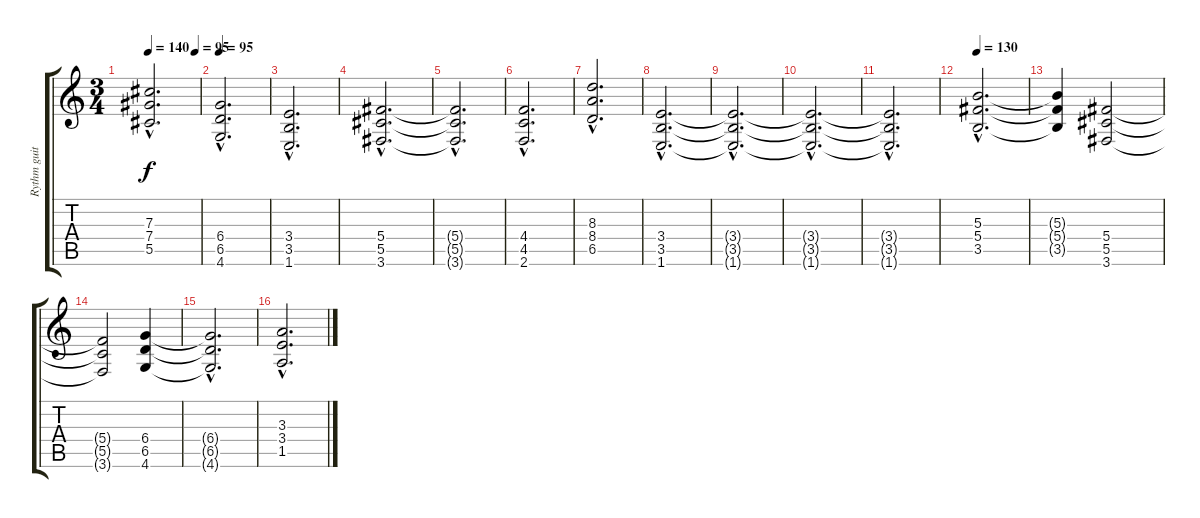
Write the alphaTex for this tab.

\track ("Rythm guitar" "Rythm guit") {instrument distortionguitar}
\staff {score tabs}
\tuning (Eb4 Bb3 Gb3 Db3 Ab2 Eb2) {hide}
\ts (3 4)
\tempo 140
\tempo (95 0.9166666666666666)
\clef g2
\ks c
(7.3{hac} 7.4{hac} 5.5{hac}).2{d dy f} |
\tempo 95
(6.4{hac} 6.5{hac} 4.6{hac}).2{d} |
(3.4{hac} 3.5{hac} 1.6{hac}).2{d} |
(5.4{hac} 5.5{hac} 3.6{hac}).2{d} |
(5.4{hac t} 5.5{hac t} 3.6{hac t}).2{d} |
(4.4{hac} 4.5{hac} 2.6{hac}).2{d} |
(8.3{hac} 8.4{hac} 6.5{hac}).2{d} |
(3.4{hac} 3.5{hac} 1.6{hac}).2{d} |
(3.4{hac t} 3.5{hac t} 1.6{hac t}).2{d} |
(3.4{hac t} 3.5{hac t} 1.6{hac t}).2{d} |
(3.4{hac t} 3.5{hac t} 1.6{hac t}).2{d} |
\tempo 130
(5.3{hac} 5.4{hac} 3.5{hac}).2{d} |
(5.3{t} 5.4{t} 3.5{t}).4 (5.4 5.5 3.6).2 |
(5.4{t} 5.5{t} 3.6{t}).2 (6.4 6.5 4.6).4 |
(6.4{hac t} 6.5{hac t} 4.6{hac t}).2{d} |
(3.3{hac} 3.4{hac} 1.5{hac}).2{d}
